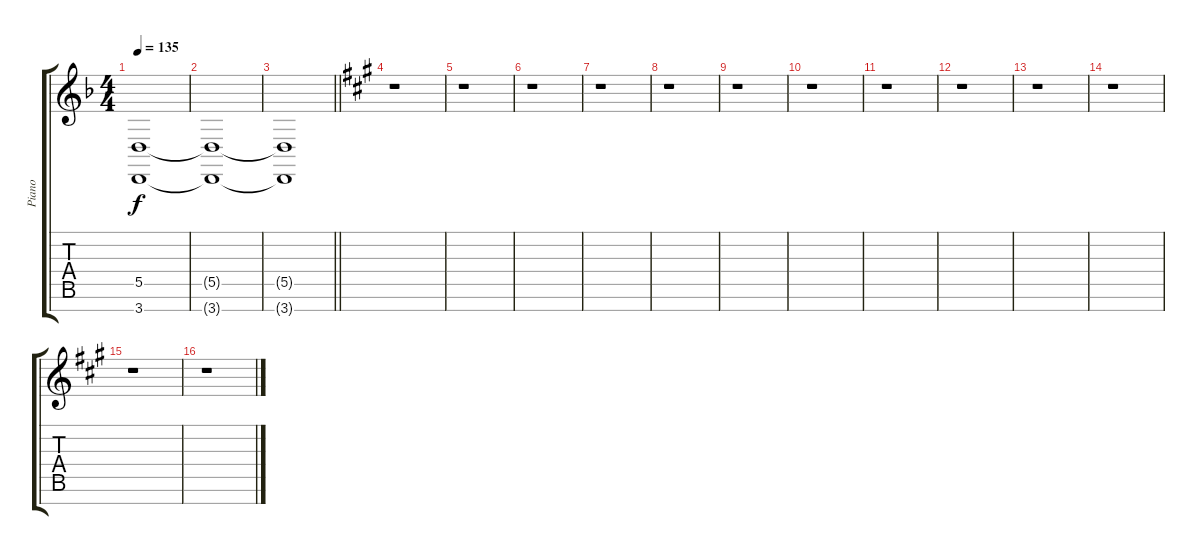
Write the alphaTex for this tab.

\track ("Piano" "Piano") {instrument acousticgrandpiano}
\staff {score tabs}
\tuning (E4 B3 G3 D3 A2 E2 B1) {hide}
\ts (4 4)
\tempo 135
\clef g2
\ks f
(5.5{t} 3.7{t}).1{dy f} |
(5.5{t} 3.7{t}).1 |
\barLineRight lightlight
(5.5{t} 3.7{t}).1 |
\ks a
r.1 |
r.1 |
r.1 |
r.1 |
r.1 |
r.1 |
r.1 |
r.1 |
r.1 |
r.1 |
r.1 |
r.1 |
r.1
